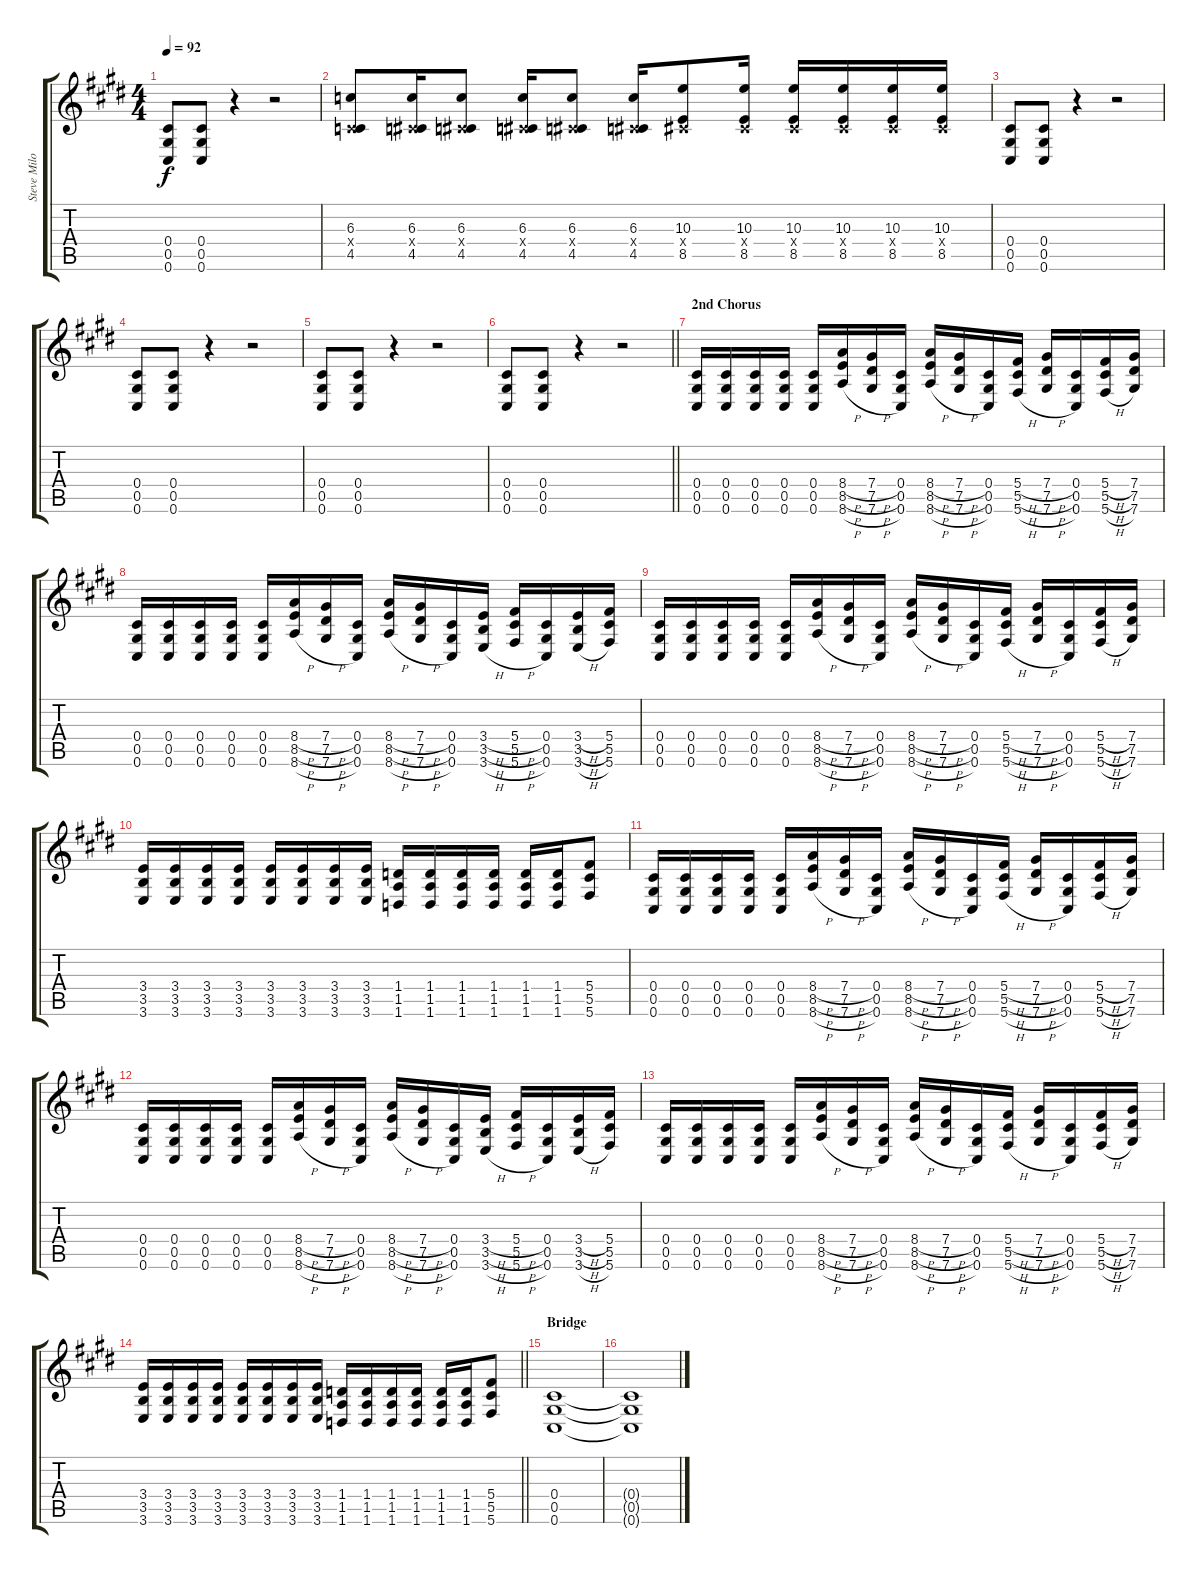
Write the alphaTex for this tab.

\track ("Steve Miloszewski" "Steve Milo") {instrument distortionguitar}
\staff {score tabs}
\tuning (Eb4 Bb3 Gb3 Db3 Ab2 Db2) {hide}
\ts (4 4)
\tempo 92
\clef g2
\ks c#minor
(0.4 0.5 0.6).8{dy f} (0.4 0.5 0.6).8 r.4 r.2 |
(6.3 0.4{x} 4.5).8 (6.3 0.4{x} 4.5).16 (6.3 0.4{x} 4.5).8 (6.3 0.4{x} 4.5).16 (6.3 0.4{x} 4.5).8 (6.3 0.4{x} 4.5).16 (10.3 0.4{x} 8.5).8 (10.3 0.4{x} 8.5).16 (10.3 0.4{x} 8.5).16 (10.3 0.4{x} 8.5).16 (10.3 0.4{x} 8.5).16 (10.3 0.4{x} 8.5).16 |
(0.4 0.5 0.6).8 (0.4 0.5 0.6).8 r.4 r.2 |
(0.4 0.5 0.6).8 (0.4 0.5 0.6).8 r.4 r.2 |
(0.4 0.5 0.6).8 (0.4 0.5 0.6).8 r.4 r.2 |
\barLineRight lightlight
(0.4 0.5 0.6).8 (0.4 0.5 0.6).8 r.4 r.2 |
\section ("" "2nd Chorus")
(0.4 0.5 0.6).16 (0.4 0.5 0.6).16 (0.4 0.5 0.6).16 (0.4 0.5 0.6).16 (0.4 0.5 0.6).16 (8.4{h} 8.5{h} 8.6{h}).16 (7.4{h} 7.5{h} 7.6{h}).16 (0.4 0.5 0.6).16 (8.4{h} 8.5{h} 8.6{h}).16 (7.4{h} 7.5{h} 7.6{h}).16 (0.4 0.5 0.6).16 (5.4{h} 5.5{h} 5.6{h}).16 (7.4{h} 7.5{h} 7.6{h}).16 (0.4 0.5 0.6).16 (5.4{h} 5.5{h} 5.6{h}).16 (7.4 7.5 7.6).16 |
(0.4 0.5 0.6).16 (0.4 0.5 0.6).16 (0.4 0.5 0.6).16 (0.4 0.5 0.6).16 (0.4 0.5 0.6).16 (8.4{h} 8.5{h} 8.6{h}).16 (7.4{h} 7.5{h} 7.6{h}).16 (0.4 0.5 0.6).16 (8.4{h} 8.5{h} 8.6{h}).16 (7.4{h} 7.5{h} 7.6{h}).16 (0.4 0.5 0.6).16 (3.4{h} 3.5{h} 3.6{h}).16 (5.4{h} 5.5{h} 5.6{h}).16 (0.4 0.5 0.6).16 (3.4{h} 3.5{h} 3.6{h}).16 (5.4 5.5 5.6).16 |
(0.4 0.5 0.6).16 (0.4 0.5 0.6).16 (0.4 0.5 0.6).16 (0.4 0.5 0.6).16 (0.4 0.5 0.6).16 (8.4{h} 8.5{h} 8.6{h}).16 (7.4{h} 7.5{h} 7.6{h}).16 (0.4 0.5 0.6).16 (8.4{h} 8.5{h} 8.6{h}).16 (7.4{h} 7.5{h} 7.6{h}).16 (0.4 0.5 0.6).16 (5.4{h} 5.5{h} 5.6{h}).16 (7.4{h} 7.5{h} 7.6{h}).16 (0.4 0.5 0.6).16 (5.4{h} 5.5{h} 5.6{h}).16 (7.4 7.5 7.6).16 |
(3.4 3.5 3.6).16 (3.4 3.5 3.6).16 (3.4 3.5 3.6).16 (3.4 3.5 3.6).16 (3.4 3.5 3.6).16 (3.4 3.5 3.6).16 (3.4 3.5 3.6).16 (3.4 3.5 3.6).16 (1.4 1.5 1.6).16 (1.4 1.5 1.6).16 (1.4 1.5 1.6).16 (1.4 1.5 1.6).16 (1.4 1.5 1.6).16 (1.4 1.5 1.6).16 (5.4 5.5 5.6).8 |
(0.4 0.5 0.6).16 (0.4 0.5 0.6).16 (0.4 0.5 0.6).16 (0.4 0.5 0.6).16 (0.4 0.5 0.6).16 (8.4{h} 8.5{h} 8.6{h}).16 (7.4{h} 7.5{h} 7.6{h}).16 (0.4 0.5 0.6).16 (8.4{h} 8.5{h} 8.6{h}).16 (7.4{h} 7.5{h} 7.6{h}).16 (0.4 0.5 0.6).16 (5.4{h} 5.5{h} 5.6{h}).16 (7.4{h} 7.5{h} 7.6{h}).16 (0.4 0.5 0.6).16 (5.4{h} 5.5{h} 5.6{h}).16 (7.4 7.5 7.6).16 |
(0.4 0.5 0.6).16 (0.4 0.5 0.6).16 (0.4 0.5 0.6).16 (0.4 0.5 0.6).16 (0.4 0.5 0.6).16 (8.4{h} 8.5{h} 8.6{h}).16 (7.4{h} 7.5{h} 7.6{h}).16 (0.4 0.5 0.6).16 (8.4{h} 8.5{h} 8.6{h}).16 (7.4{h} 7.5{h} 7.6{h}).16 (0.4 0.5 0.6).16 (3.4{h} 3.5{h} 3.6{h}).16 (5.4{h} 5.5{h} 5.6{h}).16 (0.4 0.5 0.6).16 (3.4{h} 3.5{h} 3.6{h}).16 (5.4 5.5 5.6).16 |
(0.4 0.5 0.6).16 (0.4 0.5 0.6).16 (0.4 0.5 0.6).16 (0.4 0.5 0.6).16 (0.4 0.5 0.6).16 (8.4{h} 8.5{h} 8.6{h}).16 (7.4{h} 7.5{h} 7.6{h}).16 (0.4 0.5 0.6).16 (8.4{h} 8.5{h} 8.6{h}).16 (7.4{h} 7.5{h} 7.6{h}).16 (0.4 0.5 0.6).16 (5.4{h} 5.5{h} 5.6{h}).16 (7.4{h} 7.5{h} 7.6{h}).16 (0.4 0.5 0.6).16 (5.4{h} 5.5{h} 5.6{h}).16 (7.4 7.5 7.6).16 |
\barLineRight lightlight
(3.4 3.5 3.6).16 (3.4 3.5 3.6).16 (3.4 3.5 3.6).16 (3.4 3.5 3.6).16 (3.4 3.5 3.6).16 (3.4 3.5 3.6).16 (3.4 3.5 3.6).16 (3.4 3.5 3.6).16 (1.4 1.5 1.6).16 (1.4 1.5 1.6).16 (1.4 1.5 1.6).16 (1.4 1.5 1.6).16 (1.4 1.5 1.6).16 (1.4 1.5 1.6).16 (5.4 5.5 5.6).8 |
\section ("" "Bridge")
(0.4 0.5 0.6).1 |
(0.4{t} 0.5{t} 0.6{t}).1
